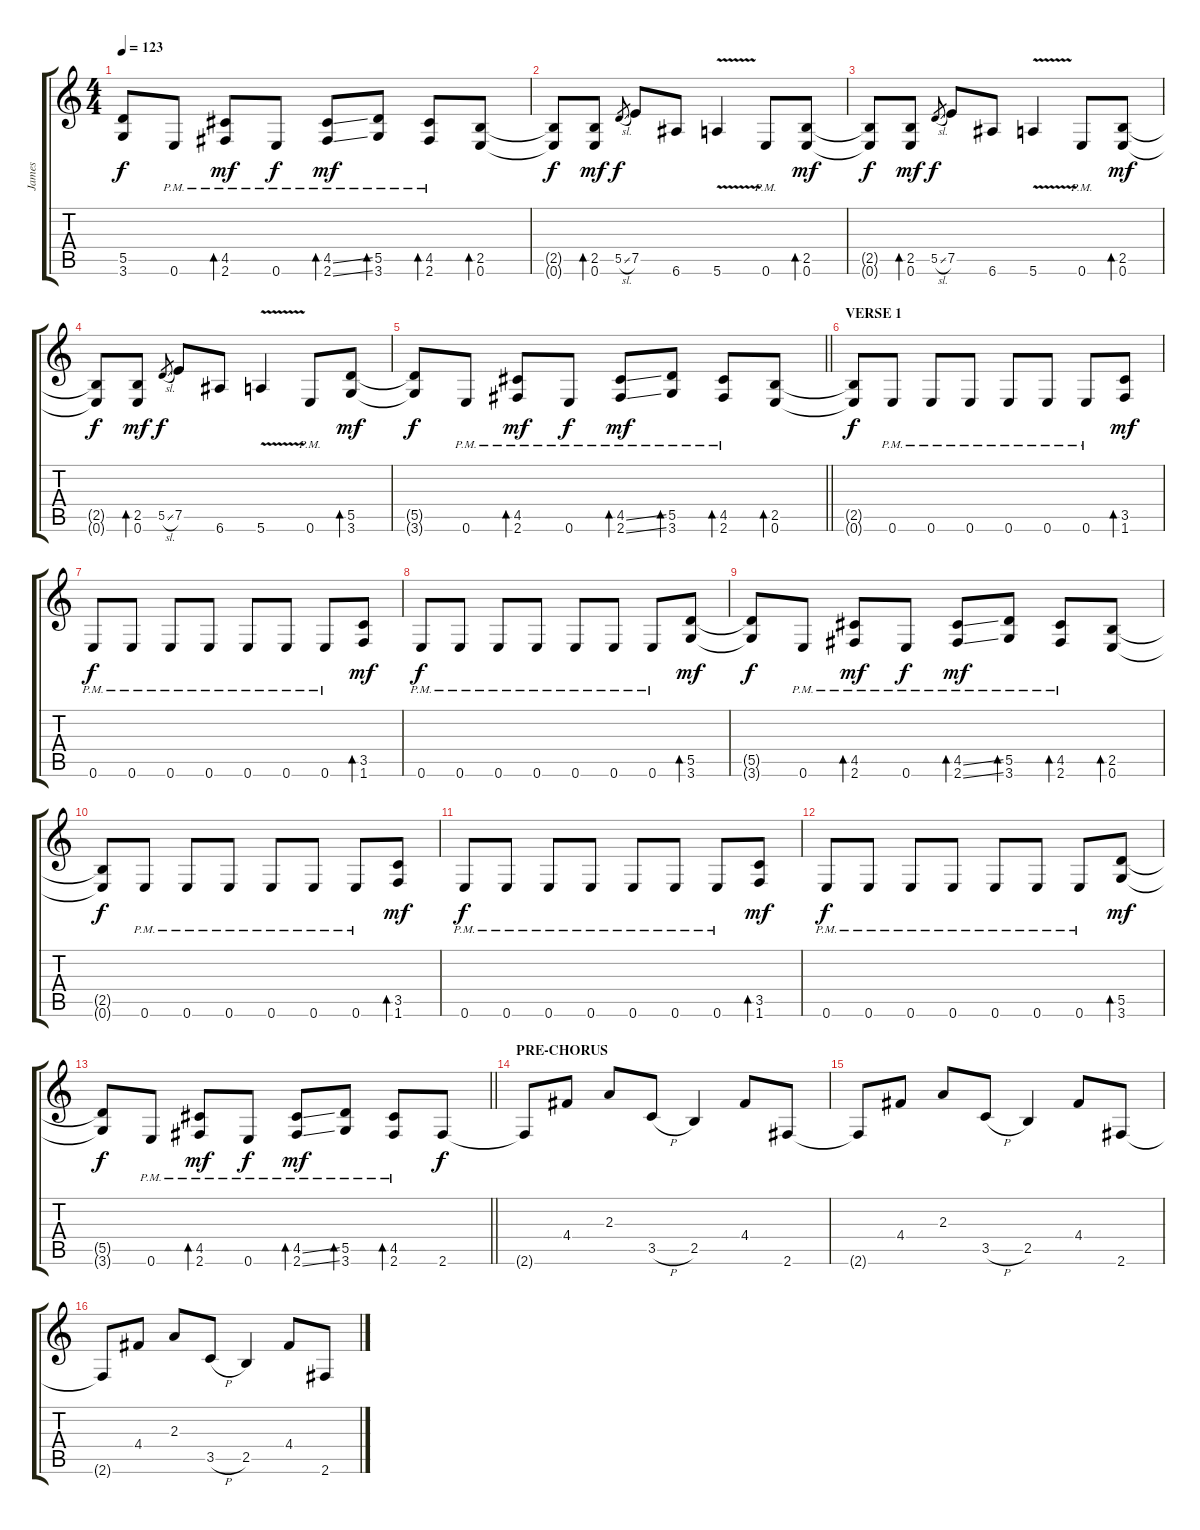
\track ("James" "James") {instrument overdrivenguitar}
\staff {score tabs}
\tuning (E4 B3 G3 D3 A2 E2) {hide}
\ts (4 4)
\tempo 123
\clef g2
\ks c
(5.5{t} 3.6{t}).8{dy f} 0.6{pm}.8 (4.5 2.6{pm}).8{bd 30 dy mf} 0.6{pm}.8{dy f} (4.5{ss} 2.6{ss pm}).8{bd 30 dy mf} (5.5 3.6{pm}).8{bd 30} (4.5 2.6{pm}).8{bd 30} (2.5 0.6).8{bd 30} |
(2.5{t} 0.6{t}).8{dy f} (2.5 0.6).8{bd 30 dy mf} 5.5{sl}.8{gr dy f} 7.5.8 6.6.8 5.6{v}.4 0.6{pm}.8 (2.5 0.6).8{bd 30 dy mf} |
(2.5{t} 0.6{t}).8{dy f} (2.5 0.6).8{bd 30 dy mf} 5.5{sl}.8{gr dy f} 7.5.8 6.6.8 5.6{v}.4 0.6{pm}.8 (2.5 0.6).8{bd 30 dy mf} |
(2.5{t} 0.6{t}).8{dy f} (2.5 0.6).8{bd 30 dy mf} 5.5{sl}.8{gr dy f} 7.5.8 6.6.8 5.6{v}.4 0.6{pm}.8 (5.5 3.6).8{bd 30 dy mf} |
\barLineRight lightlight
(5.5{t} 3.6{t}).8{dy f} 0.6{pm}.8 (4.5 2.6{pm}).8{bd 30 dy mf} 0.6{pm}.8{dy f} (4.5{ss} 2.6{ss pm}).8{bd 30 dy mf} (5.5 3.6{pm}).8{bd 30} (4.5 2.6{pm}).8{bd 30} (2.5 0.6).8{bd 30} |
\section ("" "VERSE 1")
(2.5{t} 0.6{t}).8{dy f} 0.6{pm}.8 0.6{pm}.8 0.6{pm}.8 0.6{pm}.8 0.6{pm}.8 0.6{pm}.8 (3.5 1.6).8{bd 30 dy mf} |
0.6{pm}.8{dy f} 0.6{pm}.8 0.6{pm}.8 0.6{pm}.8 0.6{pm}.8 0.6{pm}.8 0.6{pm}.8 (3.5 1.6).8{bd 30 dy mf} |
0.6{pm}.8{dy f} 0.6{pm}.8 0.6{pm}.8 0.6{pm}.8 0.6{pm}.8 0.6{pm}.8 0.6{pm}.8 (5.5 3.6).8{bd 30 dy mf} |
(5.5{t} 3.6{t}).8{dy f} 0.6{pm}.8 (4.5 2.6{pm}).8{bd 30 dy mf} 0.6{pm}.8{dy f} (4.5{ss} 2.6{ss pm}).8{bd 30 dy mf} (5.5 3.6{pm}).8{bd 30} (4.5 2.6{pm}).8{bd 30} (2.5 0.6).8{bd 30} |
(2.5{t} 0.6{t}).8{dy f} 0.6{pm}.8 0.6{pm}.8 0.6{pm}.8 0.6{pm}.8 0.6{pm}.8 0.6{pm}.8 (3.5 1.6).8{bd 30 dy mf} |
0.6{pm}.8{dy f} 0.6{pm}.8 0.6{pm}.8 0.6{pm}.8 0.6{pm}.8 0.6{pm}.8 0.6{pm}.8 (3.5 1.6).8{bd 30 dy mf} |
0.6{pm}.8{dy f} 0.6{pm}.8 0.6{pm}.8 0.6{pm}.8 0.6{pm}.8 0.6{pm}.8 0.6{pm}.8 (5.5 3.6).8{bd 30 dy mf} |
\barLineRight lightlight
(5.5{t} 3.6{t}).8{dy f} 0.6{pm}.8 (4.5 2.6{pm}).8{bd 30 dy mf} 0.6{pm}.8{dy f} (4.5{ss} 2.6{ss pm}).8{bd 30 dy mf} (5.5 3.6{pm}).8{bd 30} (4.5 2.6{pm}).8{bd 30} 2.6.8{dy f} |
\section ("" "PRE-CHORUS")
2.6{t}.8 4.4.8 2.3.8 3.5{h}.8 2.5.4 4.4.8 2.6.8 |
2.6{t}.8 4.4.8 2.3.8 3.5{h}.8 2.5.4 4.4.8 2.6.8 |
2.6{t}.8 4.4.8 2.3.8 3.5{h}.8 2.5.4 4.4.8 2.6.8
